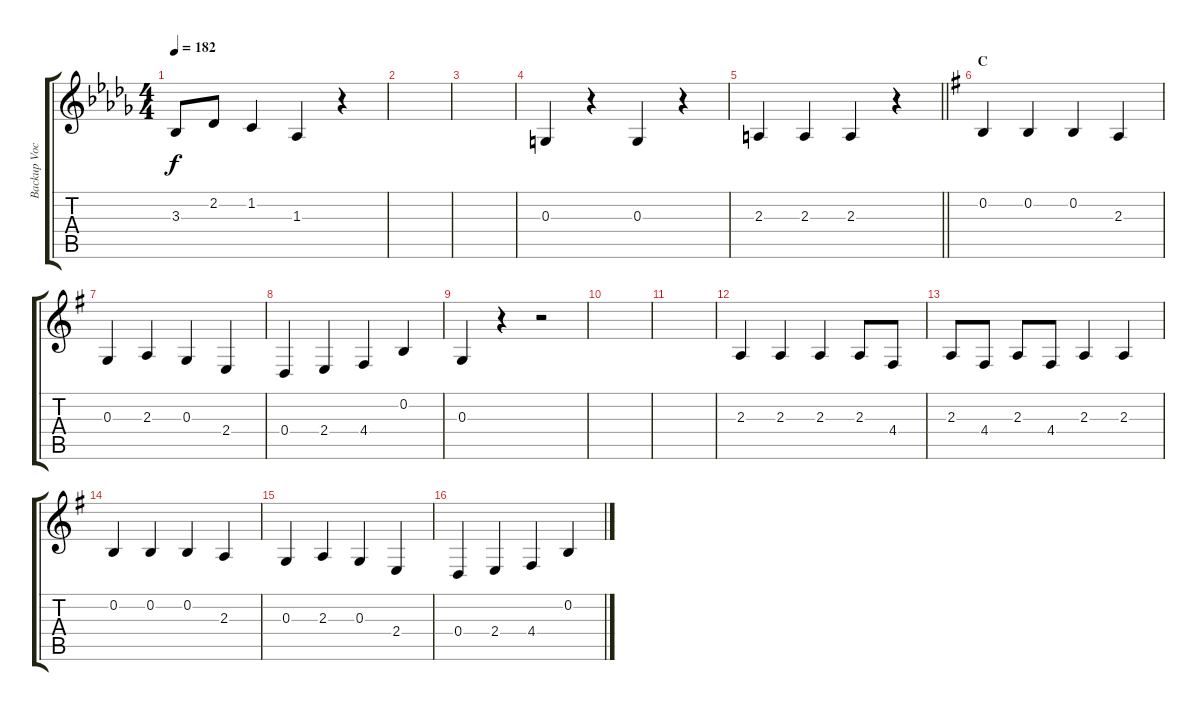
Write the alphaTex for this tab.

\track ("Backup Vocals" "Backup Voc") {instrument altosax}
\staff {score tabs}
\tuning (E4 B3 G3 D3 A2 E2) {hide}
\ts (4 4)
\tempo 182
\clef g2
\ks db
3.3.8{dy f} 2.2.8 1.2.4 1.3.4 r.4 |
|
|
0.3.4 r.4 0.3.4 r.4 |
\barLineRight lightlight
2.3.4 2.3.4 2.3.4 r.4 |
\section ("" "C")
\ks g
0.2.4 0.2.4 0.2.4 2.3.4 |
0.3.4 2.3.4 0.3.4 2.4.4 |
0.4.4 2.4.4 4.4.4 0.2.4 |
0.3.4 r.4 r.2 |
|
|
2.3.4 2.3.4 2.3.4 2.3.8 4.4.8 |
2.3.8 4.4.8 2.3.8 4.4.8 2.3.4 2.3.4 |
0.2.4 0.2.4 0.2.4 2.3.4 |
0.3.4 2.3.4 0.3.4 2.4.4 |
0.4.4 2.4.4 4.4.4 0.2.4
